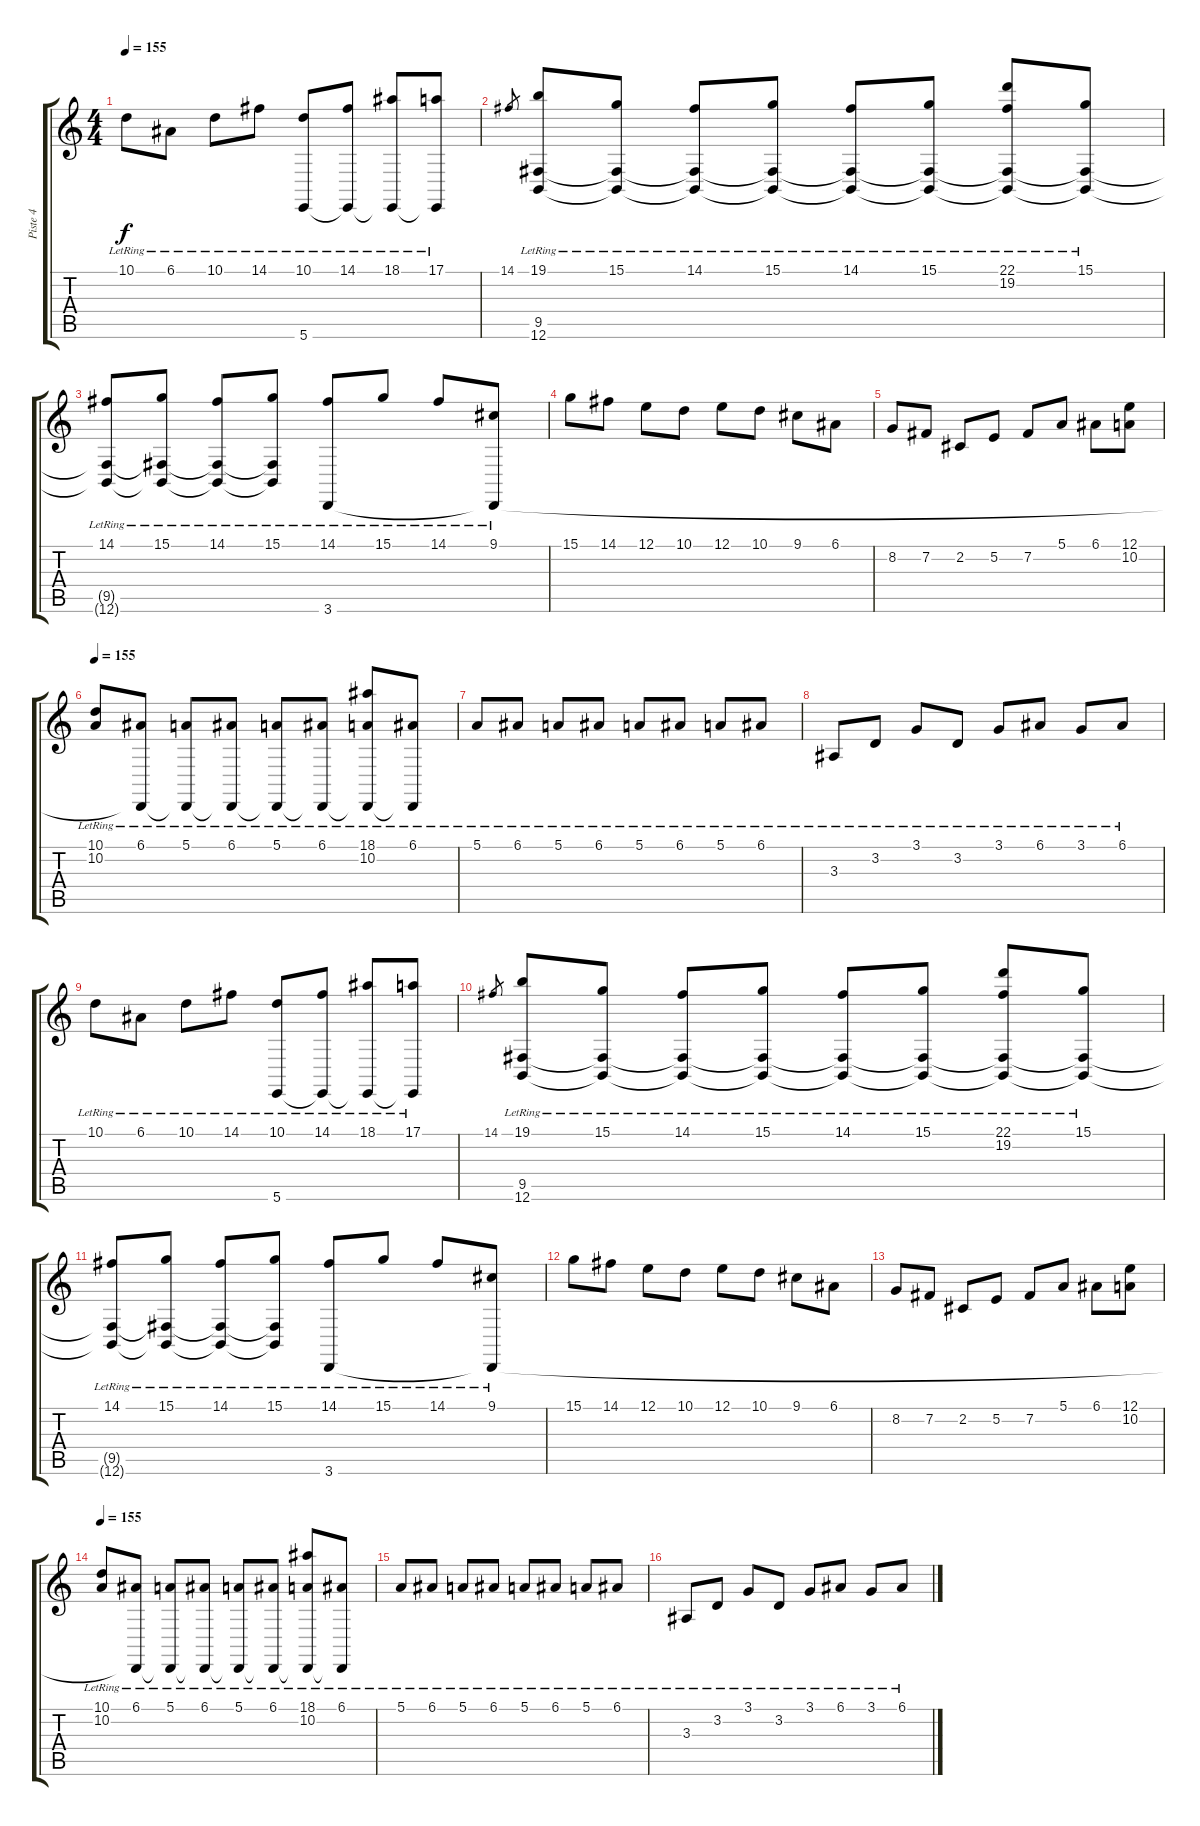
\track ("Piste 4" "Piste 4") {instrument acousticgrandpiano}
\staff {score tabs}
\tuning (E4 B3 G3 D3 A2 B1) {hide}
\ts (4 4)
\tempo 155
\clef g2
\ks c
10.1{lr}.8{dy f} 6.1{lr}.8 10.1{lr}.8 14.1{lr}.8 (10.1{lr} 5.6).8 (14.1{lr} 5.6{t}).8 (18.1{lr} 5.6{t}).8 (17.1{lr} 5.6{t}).8 |
14.1.8{gr} (19.1{lr} 9.5{lr} 12.6{lr}).8 (15.1{lr} 9.5{t} 12.6{t}).8 (14.1{lr} 9.5{t} 12.6{t}).8 (15.1{lr} 9.5{t} 12.6{t}).8 (14.1{lr} 9.5{t} 12.6{t}).8 (15.1{lr} 9.5{t} 12.6{t}).8 (22.1{lr} 19.2 9.5{t} 12.6{t}).8 (15.1{lr} 9.5{t} 12.6{t}).8 |
(14.1{lr} 9.5{t} 12.6{t}).8 (15.1{lr} 9.5{t} 12.6{t}).8 (14.1{lr} 9.5{t} 12.6{t}).8 (15.1{lr} 9.5{t} 12.6{t}).8 (14.1{lr} 3.6).8 15.1{lr}.8 14.1{lr}.8 (9.1{lr} 3.6{t}).8 |
15.1.8 14.1.8 12.1.8 10.1.8 12.1.8 10.1.8 9.1.8 6.1.8 |
8.2.8 7.2.8 2.2.8 5.2.8 7.2.8 5.1.8 6.1.8 (12.1 10.2).8 |
\tempo 155
(10.1{lr} 10.2).8{instrument acousticgrandpiano} (6.1{lr} 3.6{t}).8 (5.1{lr} 3.6{t}).8 (6.1{lr} 3.6{t}).8 (5.1{lr} 3.6{t}).8 (6.1{lr} 3.6{t}).8 (18.1{lr} 10.2 3.6{t}).8 (6.1{lr} 3.6{t}).8 |
5.1{lr}.8 6.1{lr}.8 5.1{lr}.8 6.1{lr}.8 5.1{lr}.8 6.1{lr}.8 5.1{lr}.8 6.1{lr}.8 |
3.3{lr}.8 3.2{lr}.8 3.1{lr}.8 3.2{lr}.8 3.1{lr}.8 6.1{lr}.8 3.1{lr}.8 6.1{lr}.8 |
10.1{lr}.8 6.1{lr}.8 10.1{lr}.8 14.1{lr}.8 (10.1{lr} 5.6).8 (14.1{lr} 5.6{t}).8 (18.1{lr} 5.6{t}).8 (17.1{lr} 5.6{t}).8 |
14.1.8{gr} (19.1{lr} 9.5{lr} 12.6{lr}).8 (15.1{lr} 9.5{t} 12.6{t}).8 (14.1{lr} 9.5{t} 12.6{t}).8 (15.1{lr} 9.5{t} 12.6{t}).8 (14.1{lr} 9.5{t} 12.6{t}).8 (15.1{lr} 9.5{t} 12.6{t}).8 (22.1{lr} 19.2 9.5{t} 12.6{t}).8 (15.1{lr} 9.5{t} 12.6{t}).8 |
(14.1{lr} 9.5{t} 12.6{t}).8 (15.1{lr} 9.5{t} 12.6{t}).8 (14.1{lr} 9.5{t} 12.6{t}).8 (15.1{lr} 9.5{t} 12.6{t}).8 (14.1{lr} 3.6).8 15.1{lr}.8 14.1{lr}.8 (9.1{lr} 3.6{t}).8 |
15.1.8 14.1.8 12.1.8 10.1.8 12.1.8 10.1.8 9.1.8 6.1.8 |
8.2.8 7.2.8 2.2.8 5.2.8 7.2.8 5.1.8 6.1.8 (12.1 10.2).8 |
\tempo 155
(10.1{lr} 10.2).8{instrument acousticgrandpiano} (6.1{lr} 3.6{t}).8 (5.1{lr} 3.6{t}).8 (6.1{lr} 3.6{t}).8 (5.1{lr} 3.6{t}).8 (6.1{lr} 3.6{t}).8 (18.1{lr} 10.2 3.6{t}).8 (6.1{lr} 3.6{t}).8 |
5.1{lr}.8 6.1{lr}.8 5.1{lr}.8 6.1{lr}.8 5.1{lr}.8 6.1{lr}.8 5.1{lr}.8 6.1{lr}.8 |
3.3{lr}.8 3.2{lr}.8 3.1{lr}.8 3.2{lr}.8 3.1{lr}.8 6.1{lr}.8 3.1{lr}.8 6.1{lr}.8
